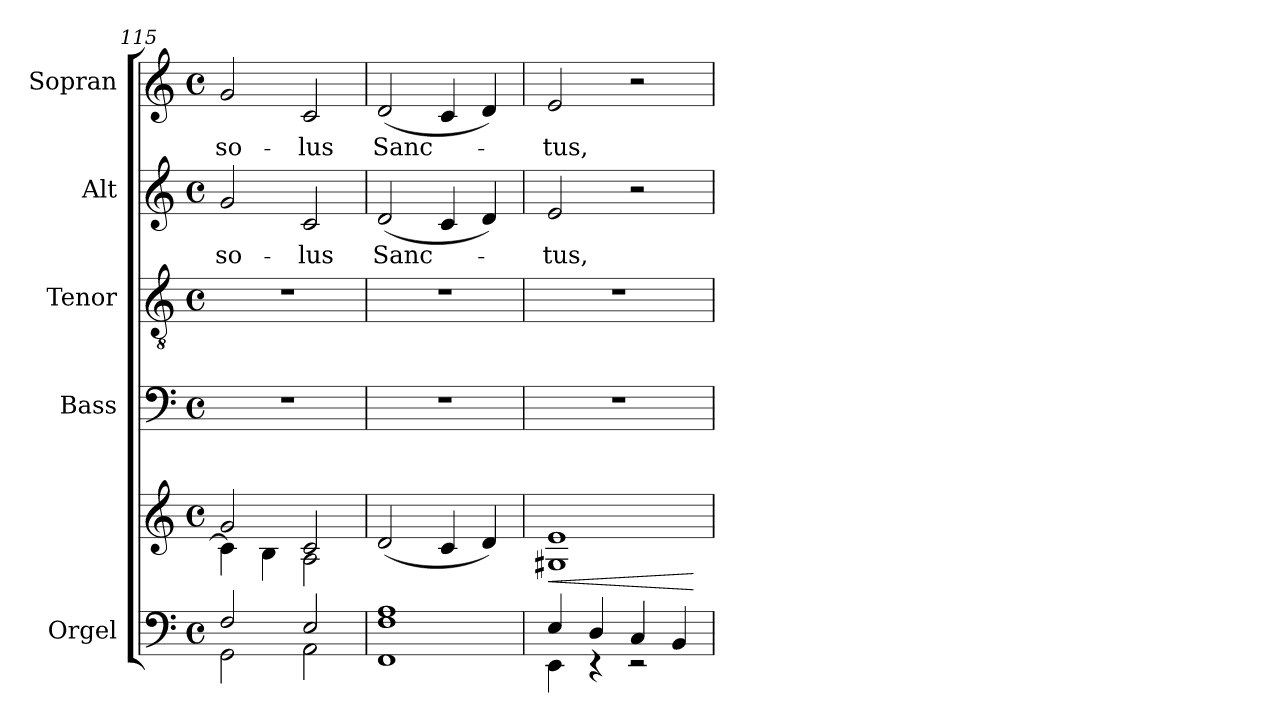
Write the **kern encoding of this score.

**kern	**kern	**dynam	**kern	**kern	**kern	**text	**kern	**text
*part5	*part5	*part5	*part4	*part3	*part2	*part2	*part1	*part1
*staff6	*staff5	*staff5/6	*staff4	*staff3	*staff2	*staff2	*staff1	*staff1
*I"Orgel	*	*	*I"Bass	*I"Tenor	*I"Alt	*	*I"Sopran	*
*I'Org.	*	*	*I'B.	*I'T.	*I'A.	*	*I'S.	*
*clefF4	*clefG2	*	*clefF4	*clefGv2	*clefG2	*	*clefG2	*
*k[]	*k[]	*	*k[]	*k[]	*k[]	*	*k[]	*
*C:	*C:	*	*C:	*C:	*C:	*	*C:	*
*M4/4	*M4/4	*	*M4/4	*M4/4	*M4/4	*	*M4/4	*
*met(c)	*met(c)	*	*met(c)	*met(c)	*met(c)	*	*met(c)	*
=115	=115	=115	=115	=115	=115	=115	=115	=115
*^	*^	*	*	*	*	*	*	*
!	!	!	!	!	!	!	!	!LO:LY:b	!	!LO:LY:b
2F/	2GG\	2g/	4c\]	.	1r	1r	2g/	so-	2g/	so-
.	.	.	4B\	.	.	.	.	.	.	.
!	!	!	!	!	!	!	!	!LO:LY:b	!	!LO:LY:b
2E/	2AA\	2c/	2A\	.	.	.	2c/	-lus	2c/	-lus
=116	=116	=116	=116	=116	=116	=116	=116	=116	=116	=116
!	!	!	!	!	!	!	!	!LO:LY:b	!	!LO:LY:b
*	*	*v	*v	*	*	*	*	*	*	*
1F 1A	1FF	(<2d/	.	1r	1r	(<2d/	Sanc-	(<2d/	Sanc-
.	.	4c/	.	.	.	4c/	.	4c/	.
.	.	4d/)	.	.	.	4d/)	.	4d/)	.
=117	=117	=117	=117	=117	=117	=117	=117	=117	=117
!	!	!	!LO:HP:b	!	!	!	!LO:LY:b	!	!LO:LY:b
*	*	*^	*	*	*	*	*	*	*
4E/	4EE\	1e	1G#X	<	1r	1r	2e/	-tus,	2e/	-tus,
4D/	4rEE	.	.	.	.	.	.	.	.	.
4C/	2rEE	.	.	.	.	.	2r	.	2r	.
4BB/	.	.	.	.	.	.	.	.	.	.
*v	*v	*	*	*	*	*	*	*	*	*
*	*v	*v	*	*	*	*	*	*	*
.	.	[	.	.	.	.	.	.
=	=	=	=	=	=	=	=	=
*-	*-	*-	*-	*-	*-	*-	*-	*-
